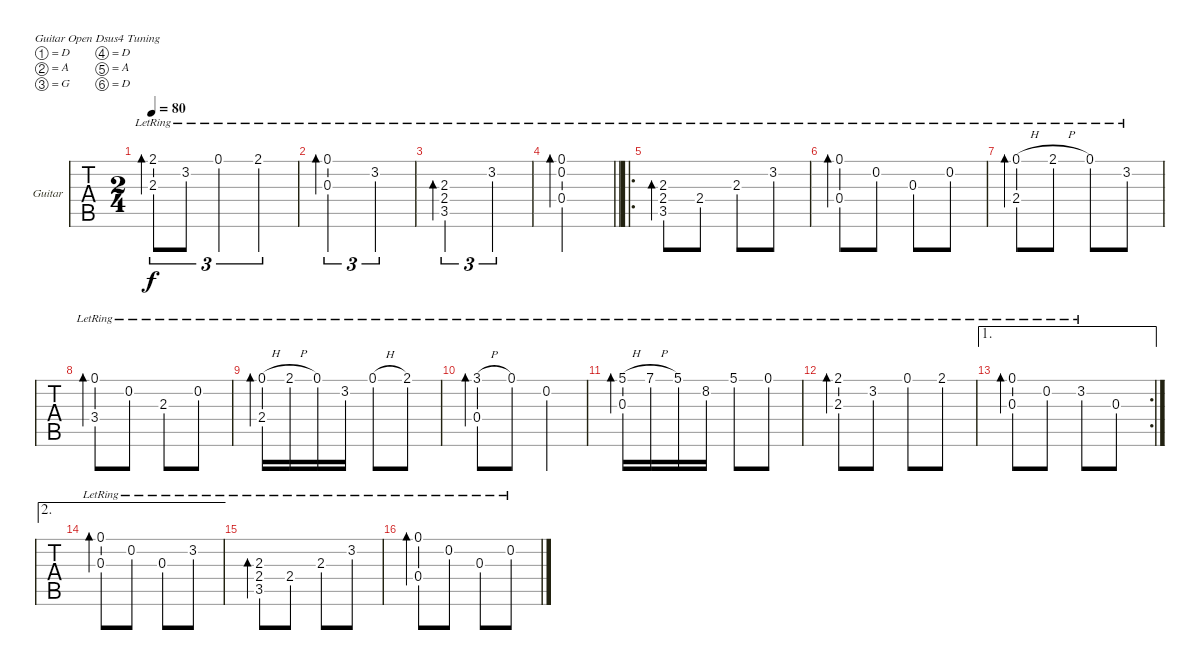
\bracketExtendMode groupsimilarinstruments
\firstSystemTrackNameOrientation horizontal
\otherSystemsTrackNameOrientation horizontal
\track ("Guitar" "Guitar") {instrument acousticguitarsteel}
\staff {tabs}
\tuning (D4 A3 G3 D3 A2 D2)
\ts (2 4)
\tempo 80
\clef g2
\ks c
(2.1{lr} 2.3{lr}).8{tu (3 2) bd 119 dy f} 3.2{lr}.8{tu (3 2)} 0.1{lr}.4{tu (3 2)} 2.1{lr}.4{tu (3 2)} |
(0.1{lr} 0.3{lr}).2{tu (3 2) bd 141} 3.2{lr}.4{tu (3 2)} |
(2.3{lr} 2.4{lr} 3.5{lr}).2{tu (3 2) bd 120} 3.2{lr}.4{tu (3 2)} |
\barLineRight lightlight
(0.1{lr} 0.2{lr} 0.4{lr}).2{bd 240} |
\ro
(2.3{lr} 2.4{lr} 3.5{lr}).8{bd 119} 2.4{lr}.8 2.3{lr}.8 3.2{lr}.8 |
(0.1{lr} 0.4{lr}).8{bd 119} 0.2{lr}.8 0.3{lr}.8 0.2{lr}.8 |
(0.1{h lr} 2.4{lr}).8{bd 118} 2.1{h lr}.8 0.1{lr}.8 3.2{lr}.8 |
(0.1{lr} 3.4{lr}).8{bd 117} 0.2{lr}.8 2.3{lr}.8 0.2{lr}.8 |
(0.1{h lr} 2.4{lr}).16{bd 60} 2.1{h lr}.16 0.1{lr}.16 3.2{lr}.16 0.1{h lr}.8 2.1{lr}.8 |
(3.1{h lr} 0.4{lr}).8{bd 119} 0.1{lr}.8 0.2{lr}.4 |
(5.1{h lr} 0.3{lr}).16{bd 60} 7.1{h lr}.16 5.1{lr}.16 8.2{lr}.16 5.1{lr}.8 0.1{lr}.8 |
(2.1{lr} 2.3{lr}).8{bd 119} 3.2{lr}.8 0.1{lr}.8 2.1{lr}.8 |
\ae 1
\rc 2
(0.1{lr} 0.3{lr}).8{bd 118} 0.2{lr}.8 3.2{lr}.8 0.3.8 |
\ae 2
(0.1{lr} 0.3{lr}).8{bd 117} 0.2{lr}.8 0.3{lr}.8 3.2{lr}.8 |
(2.3{lr} 2.4{lr} 3.5{lr}).8{bd 119} 2.4{lr}.8 2.3{lr}.8 3.2{lr}.8 |
(0.1{lr} 0.4{lr}).8{bd 119} 0.2{lr}.8 0.3{lr}.8 0.2{lr}.8
